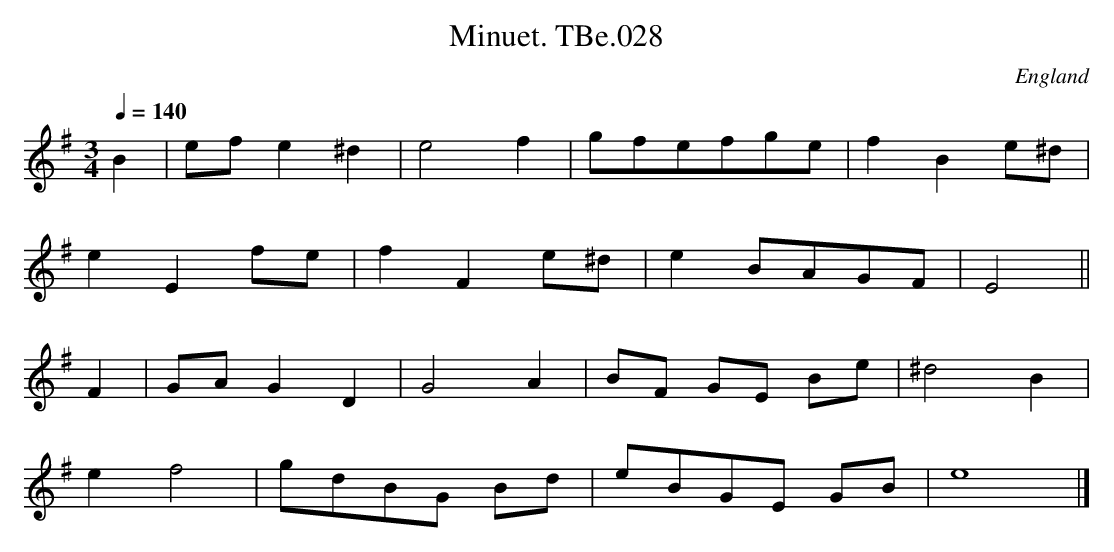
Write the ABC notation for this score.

X:1
T:Minuet. TBe.028
L:1/8
M:3/4
O:England
Q:1/4=140
K:G major
B2 | ef e2 ^d2 | e4 f2 | gfefge | f2 B2 e^d |!
e2E2 fe | f2F2 e^d | e2 BAGF | E4 ||!
F2 | GA G2D2 | G4A2 | BF GE Be | ^d4 B2 |!
e2f4 | gdBG Bd | eBGE GB | e8 |]
